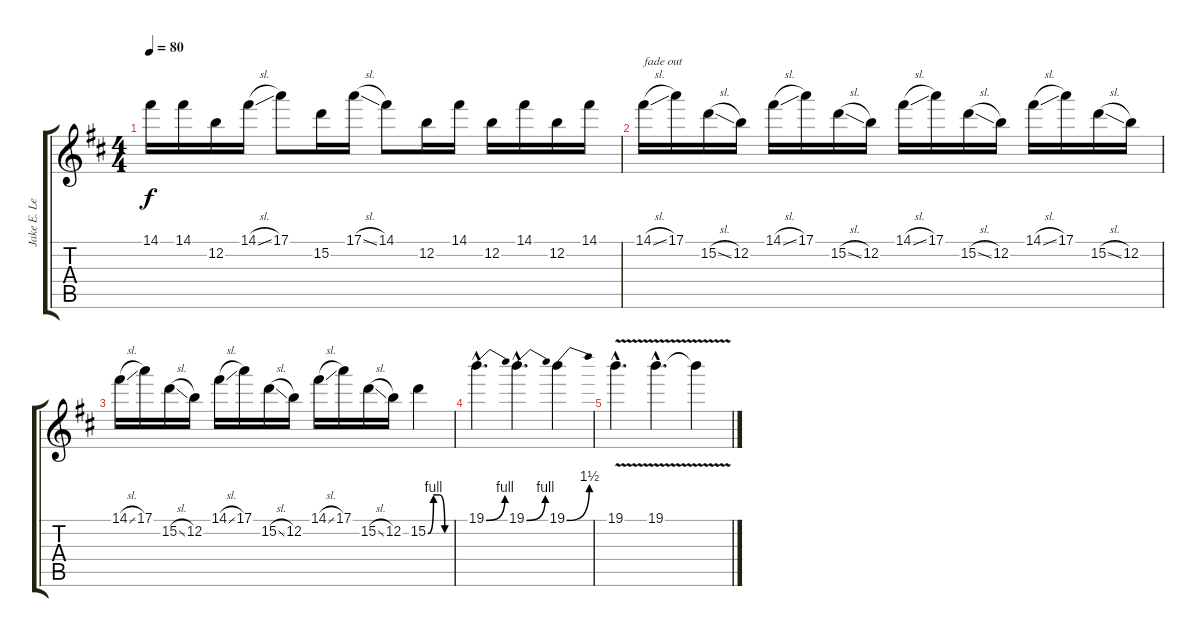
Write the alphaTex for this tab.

\track ("Jake E. Lee" "Jake E. Le") {instrument overdrivenguitar}
\staff {score tabs}
\tuning (E4 B3 G3 D3 A2 E2) {hide}
\ts (4 4)
\tempo 80
\clef g2
\ks bminor
14.1.16{dy f} 14.1.16 12.2.16 14.1{sl}.16 17.1.8 15.2.16 17.1{sl}.16 14.1.8 12.2.16 14.1.16 12.2.16 14.1.16 12.2.16 14.1.16 |
14.1{sl}.16{txt "fade out" volume 0} 17.1.16 15.2{sl}.16 12.2.16 14.1{sl}.16 17.1.16 15.2{sl}.16 12.2.16 14.1{sl}.16 17.1.16 15.2{sl}.16 12.2.16 14.1{sl}.16 17.1.16 15.2{sl}.16 12.2.16 |
14.1{sl}.16 17.1.16 15.2{sl}.16 12.2.16 14.1{sl}.16 17.1.16 15.2{sl}.16 12.2.16 14.1{sl}.16 17.1.16 15.2{sl}.16 12.2.16 15.2{be (custom 0 0 15 4 30 4 45 0 60 0)}.4 |
19.1{be (bend 0 0 60 4) hac}.4{d} 19.1{be (bend 0 0 60 4) hac}.4{d} 19.1{be (bend 0 0 60 6)}.4 |
19.1{v hac}.4{d} 19.1{v hac}.4{d} 19.1{t}.4
